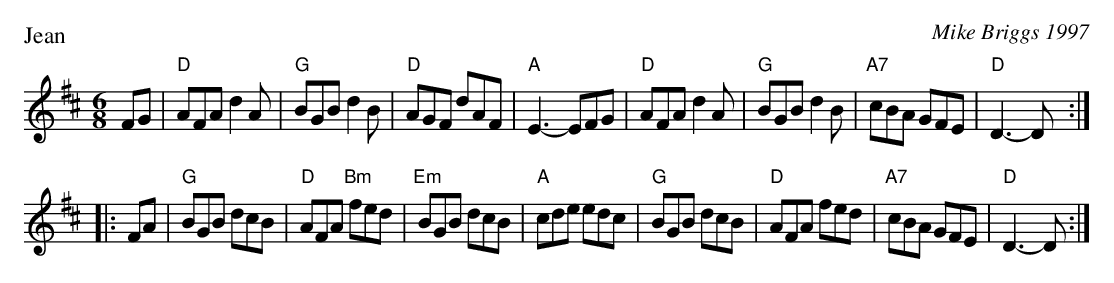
X:1
P: Jean
C: Mike Briggs 1997
M: 6/8
L: 1/8
K: D
FG \
| "D"AFA d2A | "G"BGB d2B | "D"AGF dAF | "A"E3- EFG \
| "D"AFA d2A | "G"BGB d2B | "A7"cBA GFE | "D"D3- D :|
|: FA \
| "G"BGB dcB | "D"AFA "Bm"fed | "Em"BGB dcB | "A"cde edc \
| "G"BGB dcB | "D"AFA fed | "A7"cBA GFE | "D"D3- D :|
